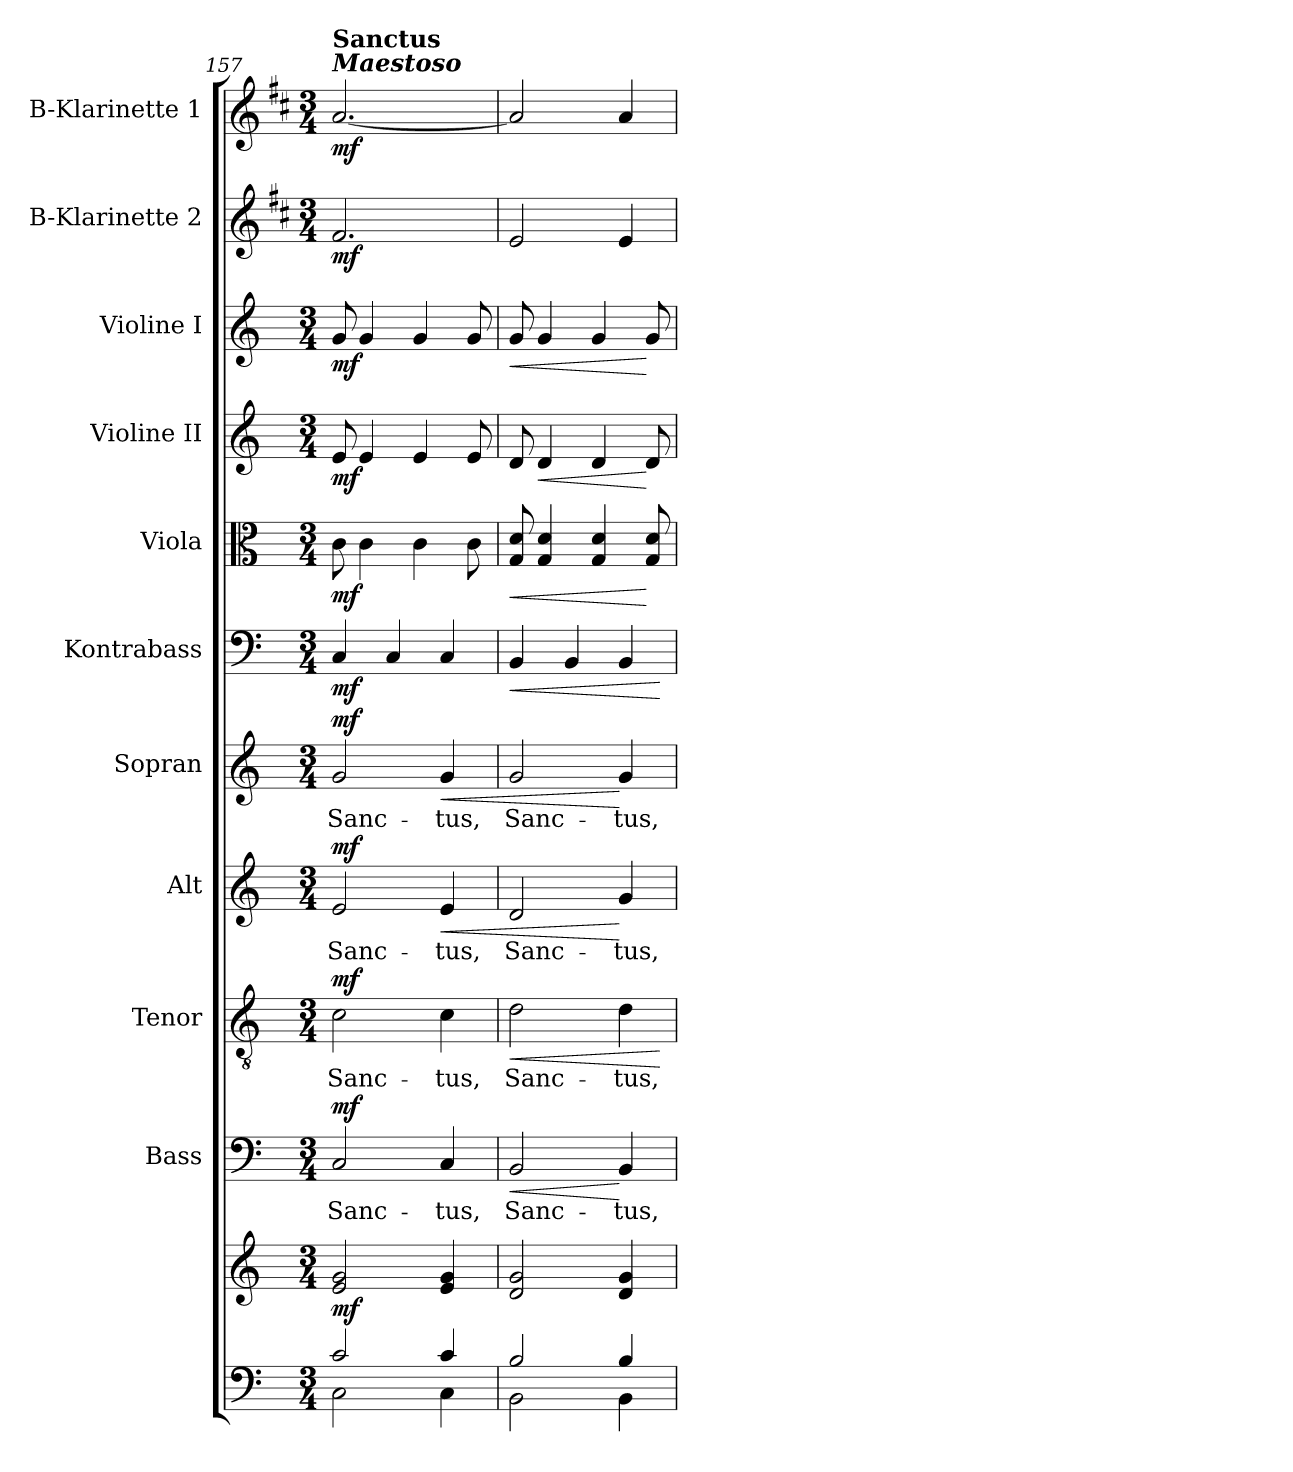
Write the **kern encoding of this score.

**kern	**kern	**dynam	**kern	**text	**dynam	**kern	**text	**dynam	**kern	**text	**dynam	**kern	**text	**dynam	**kern	**dynam	**kern	**dynam	**kern	**dynam	**kern	**dynam	**kern	**dynam	**kern	**dynam
*part11	*part11	*part11	*part10	*part10	*part10	*part9	*part9	*part9	*part8	*part8	*part8	*part7	*part7	*part7	*part6	*part6	*part5	*part5	*part4	*part4	*part3	*part3	*part2	*part2	*part1	*part1
*staff12	*staff11	*staff11/12	*staff10	*staff10	*staff10	*staff9	*staff9	*staff9	*staff8	*staff8	*staff8	*staff7	*staff7	*staff7	*staff6	*staff6	*staff5	*staff5	*staff4	*staff4	*staff3	*staff3	*staff2	*staff2	*staff1	*staff1
*	*	*	*I"Bass	*	*	*I"Tenor	*	*	*I"Alt	*	*	*I"Sopran	*	*	*I"Kontrabass	*	*I"Viola	*	*I"Violine II	*	*I"Violine I	*	*I"B-Klarinette 2	*	*I"B-Klarinette 1	*
*	*	*	*I'B.	*	*	*I'T.	*	*	*I'A.	*	*	*I'S.	*	*	*I'Kb.	*	*I'Vla.	*	*I'Vl. II	*	*I'Vl. I	*	*I'B Kl. 2	*	*I'B Kl. 1	*
!!LO:PB:g=z
*clefF4	*clefG2	*	*clefF4	*	*	*clefGv2	*	*	*clefG2	*	*	*clefG2	*	*	*clefF4	*	*clefC3	*	*clefG2	*	*clefG2	*	*clefG2	*	*clefG2	*
*	*	*	*	*	*	*	*	*	*	*	*	*	*	*	*ITrd7c12	*	*	*	*	*	*	*	*ITrd1c2	*	*ITrd1c2	*
*k[]	*k[]	*	*k[]	*	*	*k[]	*	*	*k[]	*	*	*k[]	*	*	*k[]	*	*k[]	*	*k[]	*	*k[]	*	*k[]	*	*k[]	*
*C:	*C:	*	*C:	*	*	*C:	*	*	*C:	*	*	*C:	*	*	*C:	*	*C:	*	*C:	*	*C:	*	*C:	*	*C:	*
*M3/4	*M3/4	*	*M3/4	*	*	*M3/4	*	*	*M3/4	*	*	*M3/4	*	*	*M3/4	*	*M3/4	*	*M3/4	*	*M3/4	*	*M3/4	*	*M3/4	*
=157	=157	=157	=157	=157	=157	=157	=157	=157	=157	=157	=157	=157	=157	=157	=157	=157	=157	=157	=157	=157	=157	=157	=157	=157	=157	=157
*^	*	*	*	*	*	*	*	*	*	*	*	*	*	*	*	*	*	*	*	*	*	*	*	*	*	*
!	!	!	!	!	!	!	!	!	!	!	!	!	!	!	!	!	!	!	!	!	!	!	!	!	!	!LO:TX:a:Bi:t=Maestoso	!
!	!	!	!	!	!	!	!	!	!	!	!	!	!	!	!	!	!	!	!	!	!	!	!	!	!	!LO:TX:a:B:t=Sanctus	!
!	!	!	!LO:DY:b	!	!LO:LY:b	!LO:DY:a	!	!LO:LY:b	!LO:DY:a	!	!LO:LY:b	!LO:DY:a	!	!LO:LY:b	!LO:DY:a	!	!LO:DY:b	!	!LO:DY:b	!	!LO:DY:b	!	!LO:DY:b	!	!LO:DY:b	!	!LO:DY:b
2c/	2C\	2e/ 2g/	mf	2C/	Sanc-	mf	2c\	Sanc-	mf	2e/	Sanc-	mf	2g/	Sanc-	mf	4CC/	mf	8c\	mf	8e/	mf	8g/	mf	2.e/	mf	[2.g/	mf
.	.	.	.	.	.	.	.	.	.	.	.	.	.	.	.	.	.	4c\	.	4e/	.	4g/	.	.	.	.	.
.	.	.	.	.	.	.	.	.	.	.	.	.	.	.	.	4CC/	.	.	.	.	.	.	.	.	.	.	.
.	.	.	.	.	.	.	.	.	.	.	.	.	.	.	.	.	.	4c\	.	4e/	.	4g/	.	.	.	.	.
!	!	!	!	!	!LO:LY:b	!	!	!LO:LY:b	!	!	!LO:LY:b	!LO:HP:b	!	!LO:LY:b	!LO:HP:b	!	!	!	!	!	!	!	!	!	!	!	!
4c/	4C\	4e/ 4g/	.	4C/	-tus,	.	4c\	-tus,	.	4e/	-tus,	<	4g/	-tus,	<	4CC/	.	.	.	.	.	.	.	.	.	.	.
.	.	.	.	.	.	.	.	.	.	.	.	.	.	.	.	.	.	8c\	.	8e/	.	8g/	.	.	.	.	.
=158	=158	=158	=158	=158	=158	=158	=158	=158	=158	=158	=158	=158	=158	=158	=158	=158	=158	=158	=158	=158	=158	=158	=158	=158	=158	=158	=158
!	!	!	!	!	!LO:LY:b	!LO:HP:b	!	!LO:LY:b	!LO:HP:b	!	!LO:LY:b	!	!	!LO:LY:b	!	!	!LO:HP:b	!	!LO:HP:b	!	!	!	!LO:HP:b	!	!	!	!
2B/	2BB\	2d/ 2g/	.	2BB/	Sanc-	<	2d\	Sanc-	<	2d/	Sanc-	.	2g/	Sanc-	.	4BBB/	<	8G/ 8d/	<	8d/	.	8g/	<	2d/	.	2g/]	.
!	!	!	!	!	!	!	!	!	!	!	!	!	!	!	!	!	!	!	!	!	!LO:HP:b	!	!	!	!	!	!
.	.	.	.	.	.	.	.	.	.	.	.	.	.	.	.	.	.	4G/ 4d/	.	4d/	<	4g/	.	.	.	.	.
.	.	.	.	.	.	.	.	.	.	.	.	.	.	.	.	4BBB/	.	.	.	.	.	.	.	.	.	.	.
.	.	.	.	.	.	.	.	.	.	.	.	.	.	.	.	.	.	4G/ 4d/	.	4d/	.	4g/	.	.	.	.	.
!	!	!	!	!	!LO:LY:b	!	!	!LO:LY:b	!	!	!LO:LY:b	!	!	!LO:LY:b	!	!	!	!	!	!	!	!	!	!	!	!	!
4B/	4BB\	4d/ 4g/	.	4BB/	-tus,	[	4d\	-tus,	.	4g/	-tus,	[	4g/	-tus,	[	4BBB/	.	.	.	.	.	.	.	4d/	.	4g/	.
.	.	.	.	.	.	.	.	.	.	.	.	.	.	.	.	.	.	8G/ 8d/	[	8d/	[	8g/	[	.	.	.	.
*v	*v	*	*	*	*	*	*	*	*	*	*	*	*	*	*	*	*	*	*	*	*	*	*	*	*	*	*
.	.	.	.	.	.	.	.	[	.	.	.	.	.	.	.	[	.	.	.	.	.	.	.	.	.	.
=	=	=	=	=	=	=	=	=	=	=	=	=	=	=	=	=	=	=	=	=	=	=	=	=	=	=
*-	*-	*-	*-	*-	*-	*-	*-	*-	*-	*-	*-	*-	*-	*-	*-	*-	*-	*-	*-	*-	*-	*-	*-	*-	*-	*-
